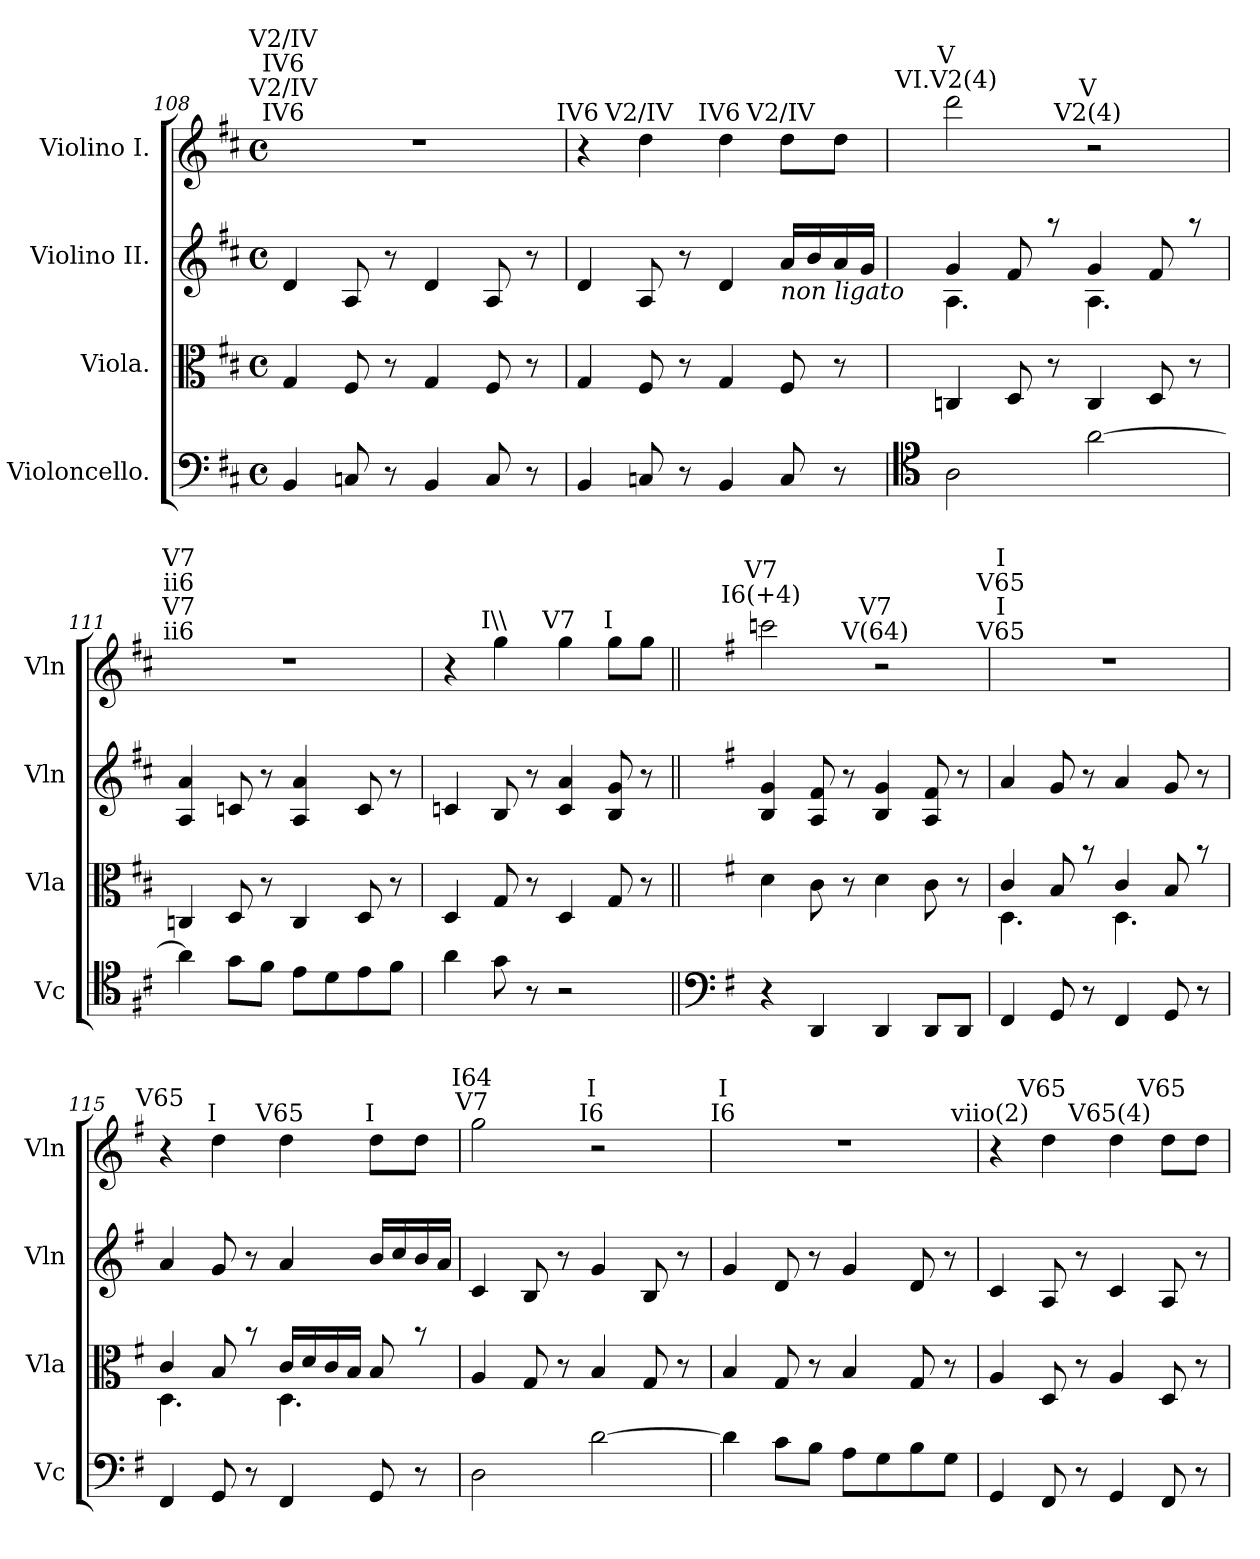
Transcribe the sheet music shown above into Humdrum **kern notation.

**kern	**kern	**kern	**kern
*part4	*part3	*part2	*part1
*staff4	*staff3	*staff2	*staff1
*I"Violoncello.	*I"Viola.	*I"Violino II.	*I"Violino I.
*I'Vc	*I'Vla	*I'Vln	*I'Vln
!!LO:PB:g=z
*clefF4	*clefC3	*clefG2	*clefG2
*k[f#c#]	*k[f#c#]	*k[f#c#]	*k[f#c#]
*D:	*D:	*D:	*D:
*M4/4	*M4/4	*M4/4	*M4/4
*met(c)	*met(c)	*met(c)	*met(c)
=108	=108	=108	=108
!	!	!	!LO:TX:a:cj:t=IV6
!	!	!	!LO:TX:a:cj:t=V2/IV
!	!	!	!LO:TX:a:cj:t=IV6
!	!	!	!LO:TX:a:cj:t=V2/IV
4BB/	4G/	4d/	1r
8Cn/	8F#/	8A/	.
8r	8r	8r	.
4BB/	4G/	4d/	.
8C/	8F#/	8A/	.
8r	8r	8r	.
=109	=109	=109	=109
!	!	!	!LO:TX:a:cj:t=IV6
4BB/	4G/	4d/	4r
!	!	!	!LO:TX:a:cj:t=V2/IV
8Cn/	8F#/	8A/	4dd\
8r	8r	8r	.
!	!	!	!LO:TX:a:cj:t=IV6
4BB/	4G/	4d/	4dd\
!	!	!	!LO:TX:a:cj:t=V2/IV
!	!	!LO:TX:b:i:t=non ligato	!
8C/	8F#/	16a/LL	8dd\L
.	.	16b/	.
8r	8r	16a/	8dd\J
.	.	16g/JJ	.
!!LO:LB:g=z
=110	=110	=110	=110
*clefC4	*	*	*
*	*	*^	*
!	!	!	!	!LO:TX:a:cj:t=VI.V2(4)
!	!	!	!	!LO:TX:a:cj:t=V
2A\	4Cn/	4g/	4.A\	2ddd\
.	8D/	8f#/	.	.
.	8r	8raa	8ryy	.
!	!	!	!	!LO:TX:a:cj:t=V2(4)
!	!	!	!	!LO:TX:a:cj:t=V
[2a\	4C/	4g/	4.A\	2r
.	8D/	8f#/	.	.
.	8r	8raa	8ryy	.
=111	=111	=111	=111	=111
!	!	!	!	!LO:TX:a:cj:t=ii6
!	!	!	!	!LO:TX:a:cj:t=V7
!	!	!	!	!LO:TX:a:cj:t=ii6
!	!	!	!	!LO:TX:a:cj:t=V7
*	*	*v	*v	*
4a\]	4Cn/	4A/ 4a/	1r
8g\L	8D/	8cn/	.
8f#\J	8r	8r	.
8e\L	4C/	4A/ 4a/	.
8d\	.	.	.
8e\	8D/	8c/	.
8f#\J	8r	8r	.
=112	=112	=112	=112
4a\	4D/	4cn/	4r
!	!	!	!LO:TX:a:cj:t=I\\
8g\	8G/	8B/	4gg\
8r	8r	8r	.
!	!	!	!LO:TX:a:cj:t=V7
2r	4D/	4c/ 4a/	4gg\
!	!	!	!LO:TX:a:cj:t=I
.	8G/	8B/ 8g/	8gg\L
.	8r	8r	8gg\J
=113||	=113||	=113||	=113||
*clefF4	*	*	*
*k[f#]	*k[f#]	*k[f#]	*k[f#]
*G:	*G:	*G:	*G:
!	!	!	!LO:TX:a:cj:t=I6(+4)
!	!	!	!LO:TX:a:cj:t=V7
4r	4d\	4B/ 4g/	2cccn\
4DD/	8c\	8A/ 8f#/	.
.	8r	8r	.
!	!	!	!LO:TX:a:cj:t=V(64)
!	!	!	!LO:TX:a:cj:t=V7
4DD/	4d\	4B/ 4g/	2r
8DD/L	8c\	8A/ 8f#/	.
8DD/J	8r	8r	.
!!LO:LB:g=z
=114	=114	=114	=114
*	*^	*	*
!	!	!	!	!LO:TX:a:cj:t=V65
!	!	!	!	!LO:TX:a:cj:t=I
!	!	!	!	!LO:TX:a:cj:t=V65
!	!	!	!	!LO:TX:a:cj:t=I
4FF#/	4c/	4.D\	4a/	1r
8GG/	8B/	.	8g/	.
8r	8rb	8ryy	8r	.
4FF#/	4c/	4.D\	4a/	.
8GG/	8B/	.	8g/	.
8r	8rb	8ryy	8r	.
=115	=115	=115	=115	=115
!	!	!	!	!LO:TX:a:cj:t=V65
4FF#/	4c/	4.D\	4a/	4r
!	!	!	!	!LO:TX:a:cj:t=I
8GG/	8B/	.	8g/	4dd\
8r	8rb	8ryy	8r	.
!	!	!	!	!LO:TX:a:cj:t=V65
4FF#/	16c/LL	4.D\	4a/	4dd\
.	16d/	.	.	.
.	16c/	.	.	.
.	16B/JJ	.	.	.
!	!	!	!	!LO:TX:a:cj:t=I
8GG/	8B/	.	16b/LL	8dd\L
.	.	.	16cc/	.
8r	8rb	8ryy	16b/	8dd\J
.	.	.	16a/JJ	.
*	*v	*v	*	*
!!LO:PB:g=z
=116	=116	=116	=116
!	!	!	!LO:TX:a:cj:t=V7
!	!	!	!LO:TX:a:cj:t=I64
2D\	4A/	4c/	2gg\
.	8G/	8B/	.
.	8r	8r	.
!	!	!	!LO:TX:a:cj:t=I6
!	!	!	!LO:TX:a:cj:t=I
[2d\	4B/	4g/	2r
.	8G/	8B/	.
.	8r	8r	.
=117	=117	=117	=117
!	!	!	!LO:TX:a:cj:t=I6
!	!	!	!LO:TX:a:cj:t=I
4d\]	4B/	4g/	1r
8c\L	8G/	8d/	.
8B\J	8r	8r	.
8A\L	4B/	4g/	.
8G\	.	.	.
8B\	8G/	8d/	.
8G\J	8r	8r	.
=118	=118	=118	=118
!	!	!	!LO:TX:a:cj:t=viio(2)
4GG/	4A/	4c/	4r
!	!	!	!LO:TX:a:cj:t=V65
8FF#/	8D/	8A/	4dd\
8r	8r	8r	.
!	!	!	!LO:TX:a:cj:t=V65(4)
4GG/	4A/	4c/	4dd\
!	!	!	!LO:TX:a:cj:t=V65
8FF#/	8D/	8A/	8dd\L
8r	8r	8r	8dd\J
=	=	=	=
*-	*-	*-	*-
